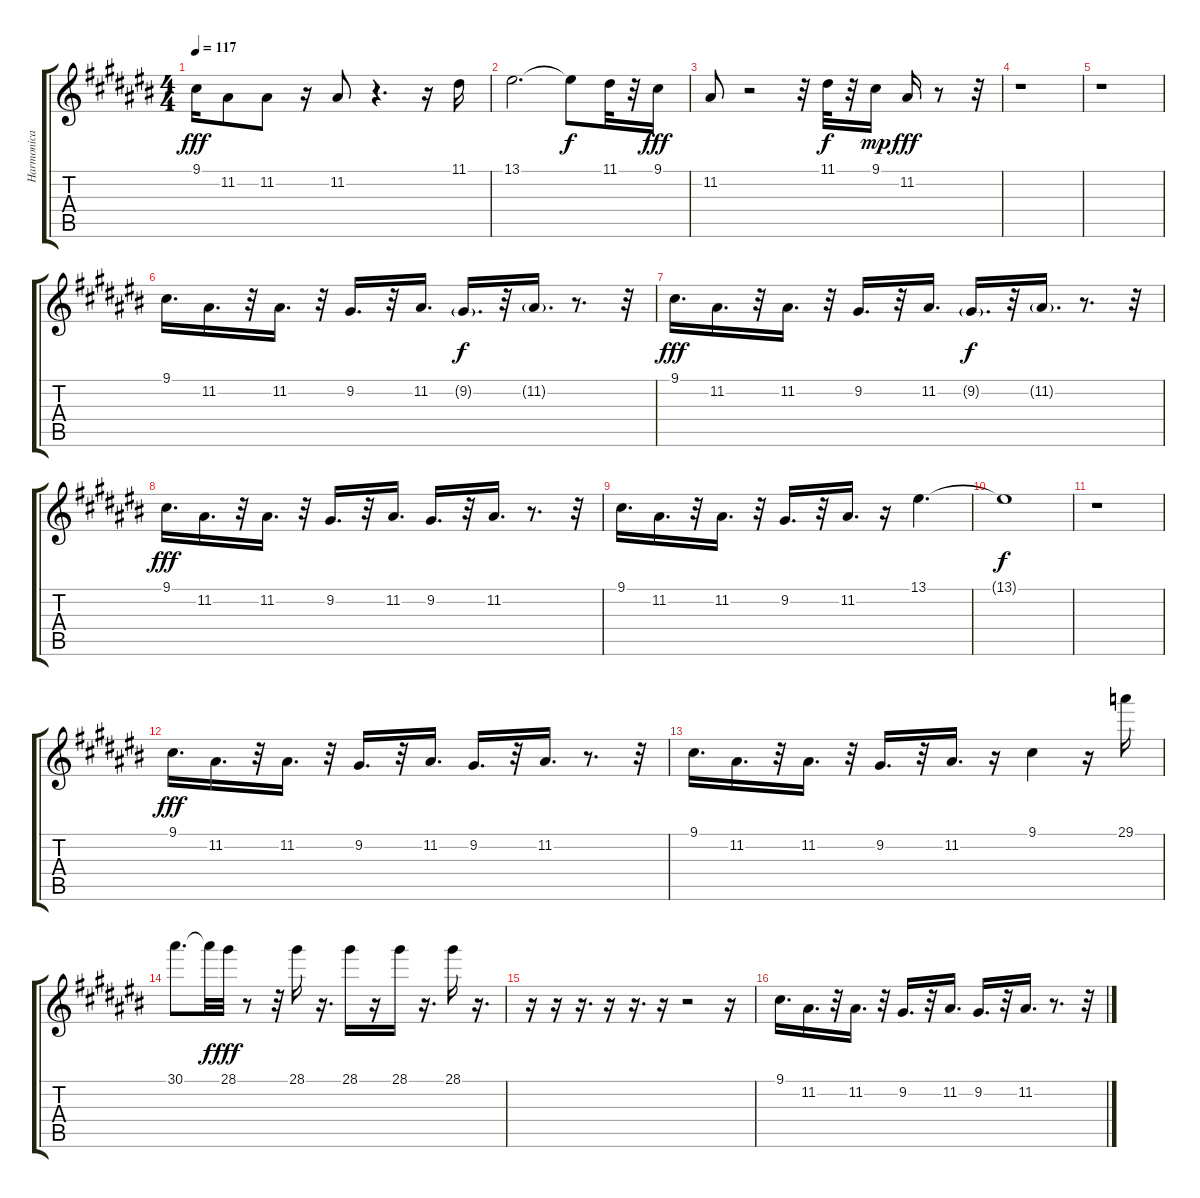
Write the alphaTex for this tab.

\track ("Harmonica" "Harmonica") {instrument harmonica}
\staff {score tabs}
\tuning (E4 B3 G3 D3 A2 E2) {hide}
\ts (4 4)
\tempo 117
\clef g2
\ks a#minor
9.1.16{dy fff} 11.2.8 11.2.8 r.16 11.2.8 r.4{d} r.16 11.1.16 |
13.1.2{d} 13.1{t}.8{dy f} 11.1.32 r.32 9.1.16{dy fff} |
11.2.8 r.2 r.32 11.1.32{dy f} r.32 9.1.16{dy mp} 11.2.16{dy fff} r.8 r.32 |
r.1 |
r.1 |
9.1.16{d} 11.2.16{d} r.32 11.2.16{d} r.32 9.2.16{d} r.32 11.2.16{d} 9.2{g}.16{d dy f} r.32 11.2{g}.16{d} r.8{d} r.32 |
9.1.16{d dy fff} 11.2.16{d} r.32 11.2.16{d} r.32 9.2.16{d} r.32 11.2.16{d} 9.2{g}.16{d dy f} r.32 11.2{g}.16{d} r.8{d} r.32 |
9.1.16{d dy fff} 11.2.16{d} r.32 11.2.16{d} r.32 9.2.16{d} r.32 11.2.16{d} 9.2.16{d} r.32 11.2.16{d} r.8{d} r.32 |
9.1.16{d} 11.2.16{d} r.32 11.2.16{d} r.32 9.2.16{d} r.32 11.2.16{d} r.16 13.1.4{d} |
13.1{t}.1{dy f} |
r.1 |
9.1.16{d dy fff} 11.2.16{d} r.32 11.2.16{d} r.32 9.2.16{d} r.32 11.2.16{d} 9.2.16{d} r.32 11.2.16{d} r.8{d} r.32 |
9.1.16{d} 11.2.16{d} r.32 11.2.16{d} r.32 9.2.16{d} r.32 11.2.16{d} r.16 9.1.4 r.16 29.1.16 |
30.1.8{d} 30.1{t}.32{dy f} 28.1.32{dy fff} r.8 r.32 28.1.16 r.16{d} 28.1.16 r.16 28.1.16 r.16{d} 28.1.16 r.16{d} |
r.16 r.16 r.16{d} r.16 r.16{d} r.16 r.2 r.16 |
9.1.16{d} 11.2.16{d} r.32 11.2.16{d} r.32 9.2.16{d} r.32 11.2.16{d} 9.2.16{d} r.32 11.2.16{d} r.8{d} r.32
